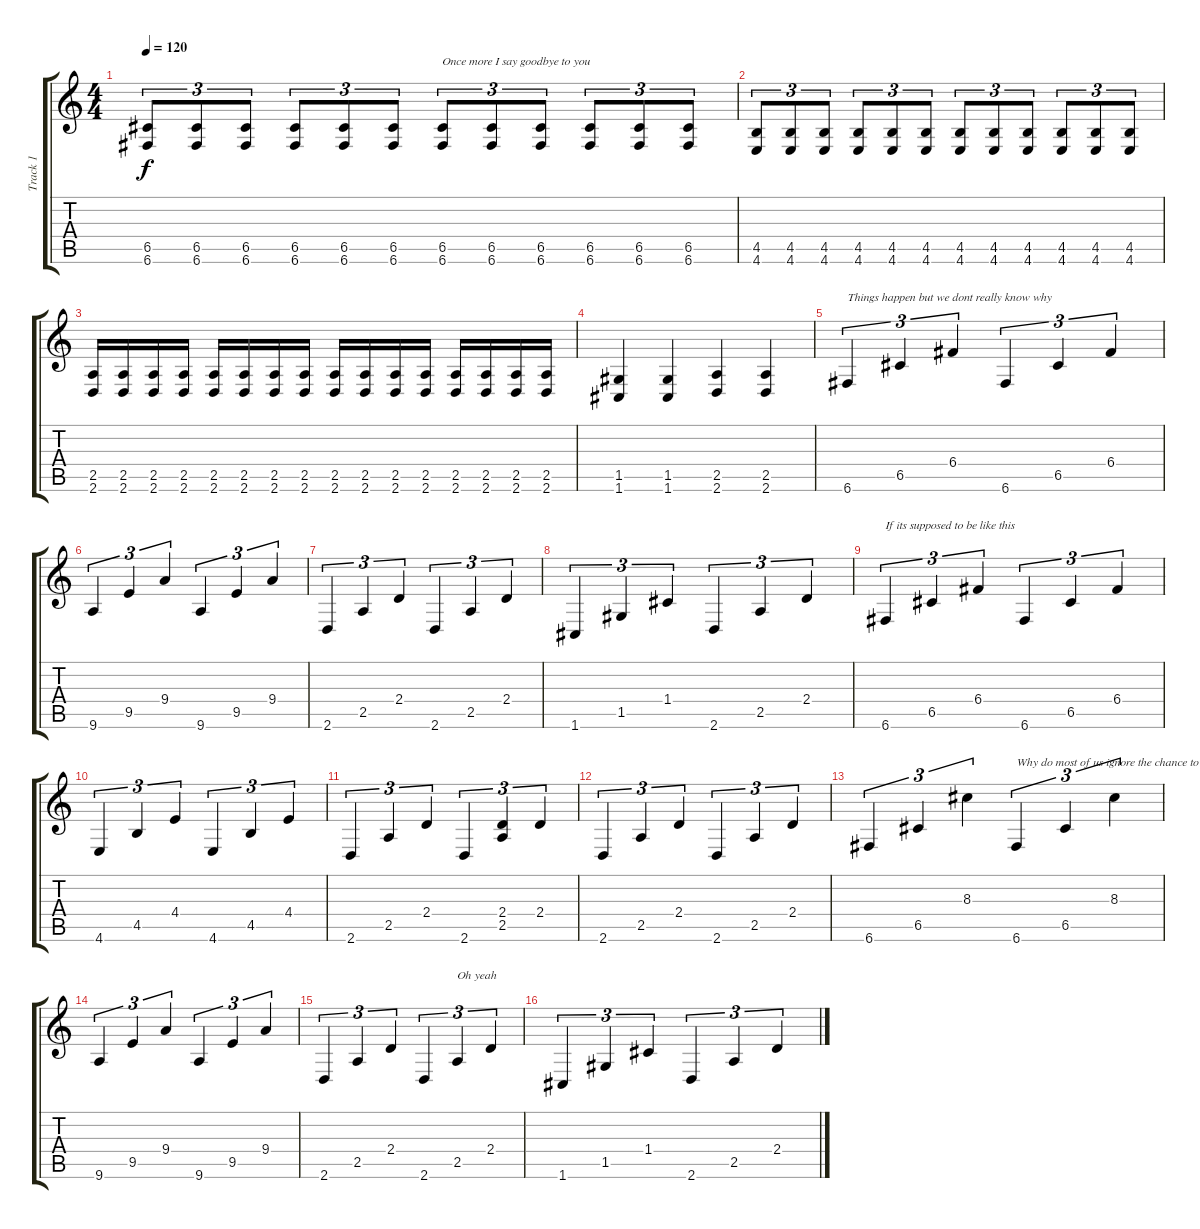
\track ("Track 1" "Track 1") {instrument acousticguitarsteel}
\staff {score tabs}
\tuning (D4 A3 F3 C3 G2 C2) {hide}
\ts (4 4)
\tempo 120
\clef g2
\ks c
(6.5 6.6).8{tu (3 2) dy f instrument acousticguitarsteel} (6.5 6.6).8{tu (3 2)} (6.5 6.6).8{tu (3 2)} (6.5 6.6).8{tu (3 2)} (6.5 6.6).8{tu (3 2)} (6.5 6.6).8{tu (3 2)} (6.5 6.6).8{tu (3 2) txt "Once more I say goodbye to you"} (6.5 6.6).8{tu (3 2)} (6.5 6.6).8{tu (3 2)} (6.5 6.6).8{tu (3 2)} (6.5 6.6).8{tu (3 2)} (6.5 6.6).8{tu (3 2)} |
(4.5 4.6).8{tu (3 2)} (4.5 4.6).8{tu (3 2)} (4.5 4.6).8{tu (3 2)} (4.5 4.6).8{tu (3 2)} (4.5 4.6).8{tu (3 2)} (4.5 4.6).8{tu (3 2)} (4.5 4.6).8{tu (3 2)} (4.5 4.6).8{tu (3 2)} (4.5 4.6).8{tu (3 2)} (4.5 4.6).8{tu (3 2)} (4.5 4.6).8{tu (3 2)} (4.5 4.6).8{tu (3 2)} |
(2.5 2.6).16 (2.5 2.6).16 (2.5 2.6).16 (2.5 2.6).16 (2.5 2.6).16 (2.5 2.6).16 (2.5 2.6).16 (2.5 2.6).16 (2.5 2.6).16 (2.5 2.6).16 (2.5 2.6).16 (2.5 2.6).16 (2.5 2.6).16 (2.5 2.6).16 (2.5 2.6).16 (2.5 2.6).16 |
(1.5 1.6).4 (1.5 1.6).4 (2.5 2.6).4 (2.5 2.6).4 |
6.6.4{tu (3 2) txt "Things happen but we dont really know why"} 6.5.4{tu (3 2)} 6.4.4{tu (3 2)} 6.6.4{tu (3 2)} 6.5.4{tu (3 2)} 6.4.4{tu (3 2)} |
9.6.4{tu (3 2)} 9.5.4{tu (3 2)} 9.4.4{tu (3 2)} 9.6.4{tu (3 2)} 9.5.4{tu (3 2)} 9.4.4{tu (3 2)} |
2.6.4{tu (3 2)} 2.5.4{tu (3 2)} 2.4.4{tu (3 2)} 2.6.4{tu (3 2)} 2.5.4{tu (3 2)} 2.4.4{tu (3 2)} |
1.6.4{tu (3 2)} 1.5.4{tu (3 2)} 1.4.4{tu (3 2)} 2.6.4{tu (3 2)} 2.5.4{tu (3 2)} 2.4.4{tu (3 2)} |
6.6.4{tu (3 2) txt "If its supposed to be like this"} 6.5.4{tu (3 2)} 6.4.4{tu (3 2)} 6.6.4{tu (3 2)} 6.5.4{tu (3 2)} 6.4.4{tu (3 2)} |
4.6.4{tu (3 2)} 4.5.4{tu (3 2)} 4.4.4{tu (3 2)} 4.6.4{tu (3 2)} 4.5.4{tu (3 2)} 4.4.4{tu (3 2)} |
2.6.4{tu (3 2)} 2.5.4{tu (3 2)} 2.4.4{tu (3 2)} 2.6.4{tu (3 2)} (2.4 2.5).4{tu (3 2)} 2.4.4{tu (3 2)} |
2.6.4{tu (3 2)} 2.5.4{tu (3 2)} 2.4.4{tu (3 2)} 2.6.4{tu (3 2)} 2.5.4{tu (3 2)} 2.4.4{tu (3 2)} |
6.6.4{tu (3 2)} 6.5.4{tu (3 2)} 8.3.4{tu (3 2)} 6.6.4{tu (3 2) txt "Why do most of us ignore the chance to miss"} 6.5.4{tu (3 2)} 8.3.4{tu (3 2)} |
9.6.4{tu (3 2)} 9.5.4{tu (3 2)} 9.4.4{tu (3 2)} 9.6.4{tu (3 2)} 9.5.4{tu (3 2)} 9.4.4{tu (3 2)} |
2.6.4{tu (3 2)} 2.5.4{tu (3 2)} 2.4.4{tu (3 2)} 2.6.4{tu (3 2)} 2.5.4{tu (3 2) txt "Oh yeah"} 2.4.4{tu (3 2)} |
1.6.4{tu (3 2)} 1.5.4{tu (3 2)} 1.4.4{tu (3 2)} 2.6.4{tu (3 2)} 2.5.4{tu (3 2)} 2.4.4{tu (3 2)}
